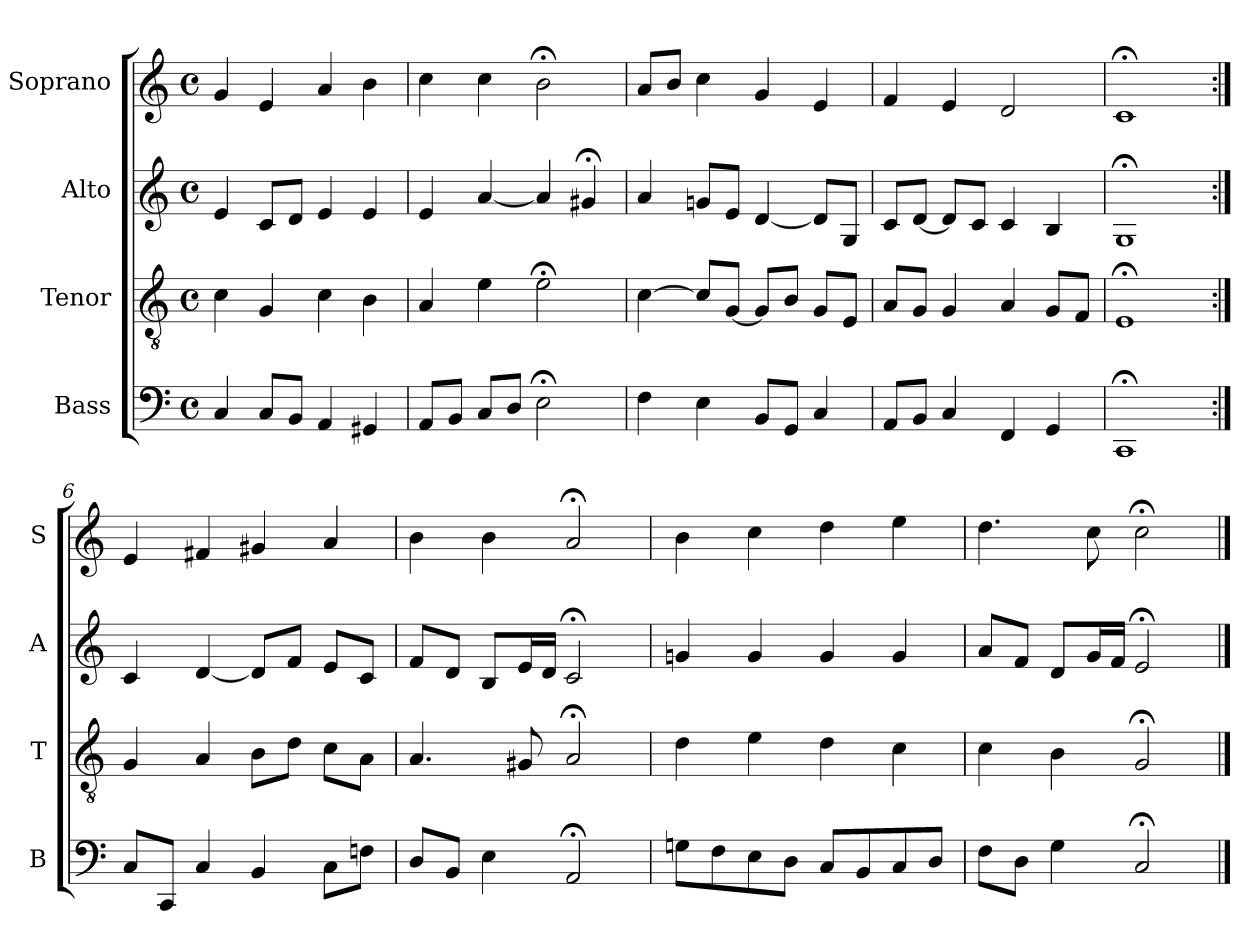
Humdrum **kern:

**kern	**kern	**kern	**kern
*part4	*part3	*part2	*part1
*staff4	*staff3	*staff2	*staff1
*I"Bass	*I"Tenor	*I"Alto	*I"Soprano
*I'B	*I'T	*I'A	*I'S
*clefF4	*clefGv2	*clefG2	*clefG2
*k[]	*k[]	*k[]	*k[]
*C:	*C:	*C:	*C:
*M4/4	*M4/4	*M4/4	*M4/4
*met(c)	*met(c)	*met(c)	*met(c)
*MM100	*MM100	*MM100	*MM100
=1	=1	=1	=1
4C	4c	4e	4g
8CL	4G	8cL	4e
8BBJ	.	8dJ	.
4AA	4c	4e	4a
4GG#X	4B	4e	4b
=2	=2	=2	=2
8AAL	4A	4e	4cc
8BBJ	.	.	.
8CL	4e	[4a	4cc
8DJ	.	.	.
2E;<	2e;<	4a]	2b;<
.	.	4g#X;<	.
=3	=3	=3	=3
4F	[4c	4a	8aL
.	.	.	8bJ
4E	8cL]	8gnL	4cc
.	[8GJ	8eJ	.
8BBL	8GL]	[4d	4g
8GGJ	8BJ	.	.
4C	8GL	8dL]	4e
.	8EJ	8GJ	.
=4	=4	=4	=4
8AAL	8AL	8cL	4f
8BBJ	8GJ	[8dJ	.
4C	4G	8dL]	4e
.	.	8cJ	.
4FF	4A	4c	2d
4GG	8GL	4B	.
.	8FJ	.	.
=5	=5	=5	=5
1CC;<	1E;<	1G;<	1c;<
=6:|!	=6:|!	=6:|!	=6:|!
8CL	4G	4c	4e
8CCJ	.	.	.
4C	4A	[4d	4f#X
4BB	8BL	8dL]	4g#X
.	8dJ	8fJ	.
8CL	8cL	8eL	4a
8FnJ	8AJ	8cJ	.
=7	=7	=7	=7
8DL	4.A	8fL	4b
8BBJ	.	8dJ	.
4E	.	8BL	4b
.	8G#X	16eL	.
.	.	16dJJ	.
2AA;<	2A;<	2c;<	2a;<
=8	=8	=8	=8
8GnL	4d	4gn	4b
8F	.	.	.
8E	4e	4g	4cc
8DJ	.	.	.
8CL	4d	4g	4dd
8BB	.	.	.
8C	4c	4g	4ee
8DJ	.	.	.
=9	=9	=9	=9
8FL	4c	8aL	4.dd
8DJ	.	8fJ	.
4G	4B	8dL	.
.	.	16gL	8cc
.	.	16fJJ	.
2C;<	2G;<	2e;<	2cc;<
==	==	==	==
*-	*-	*-	*-
